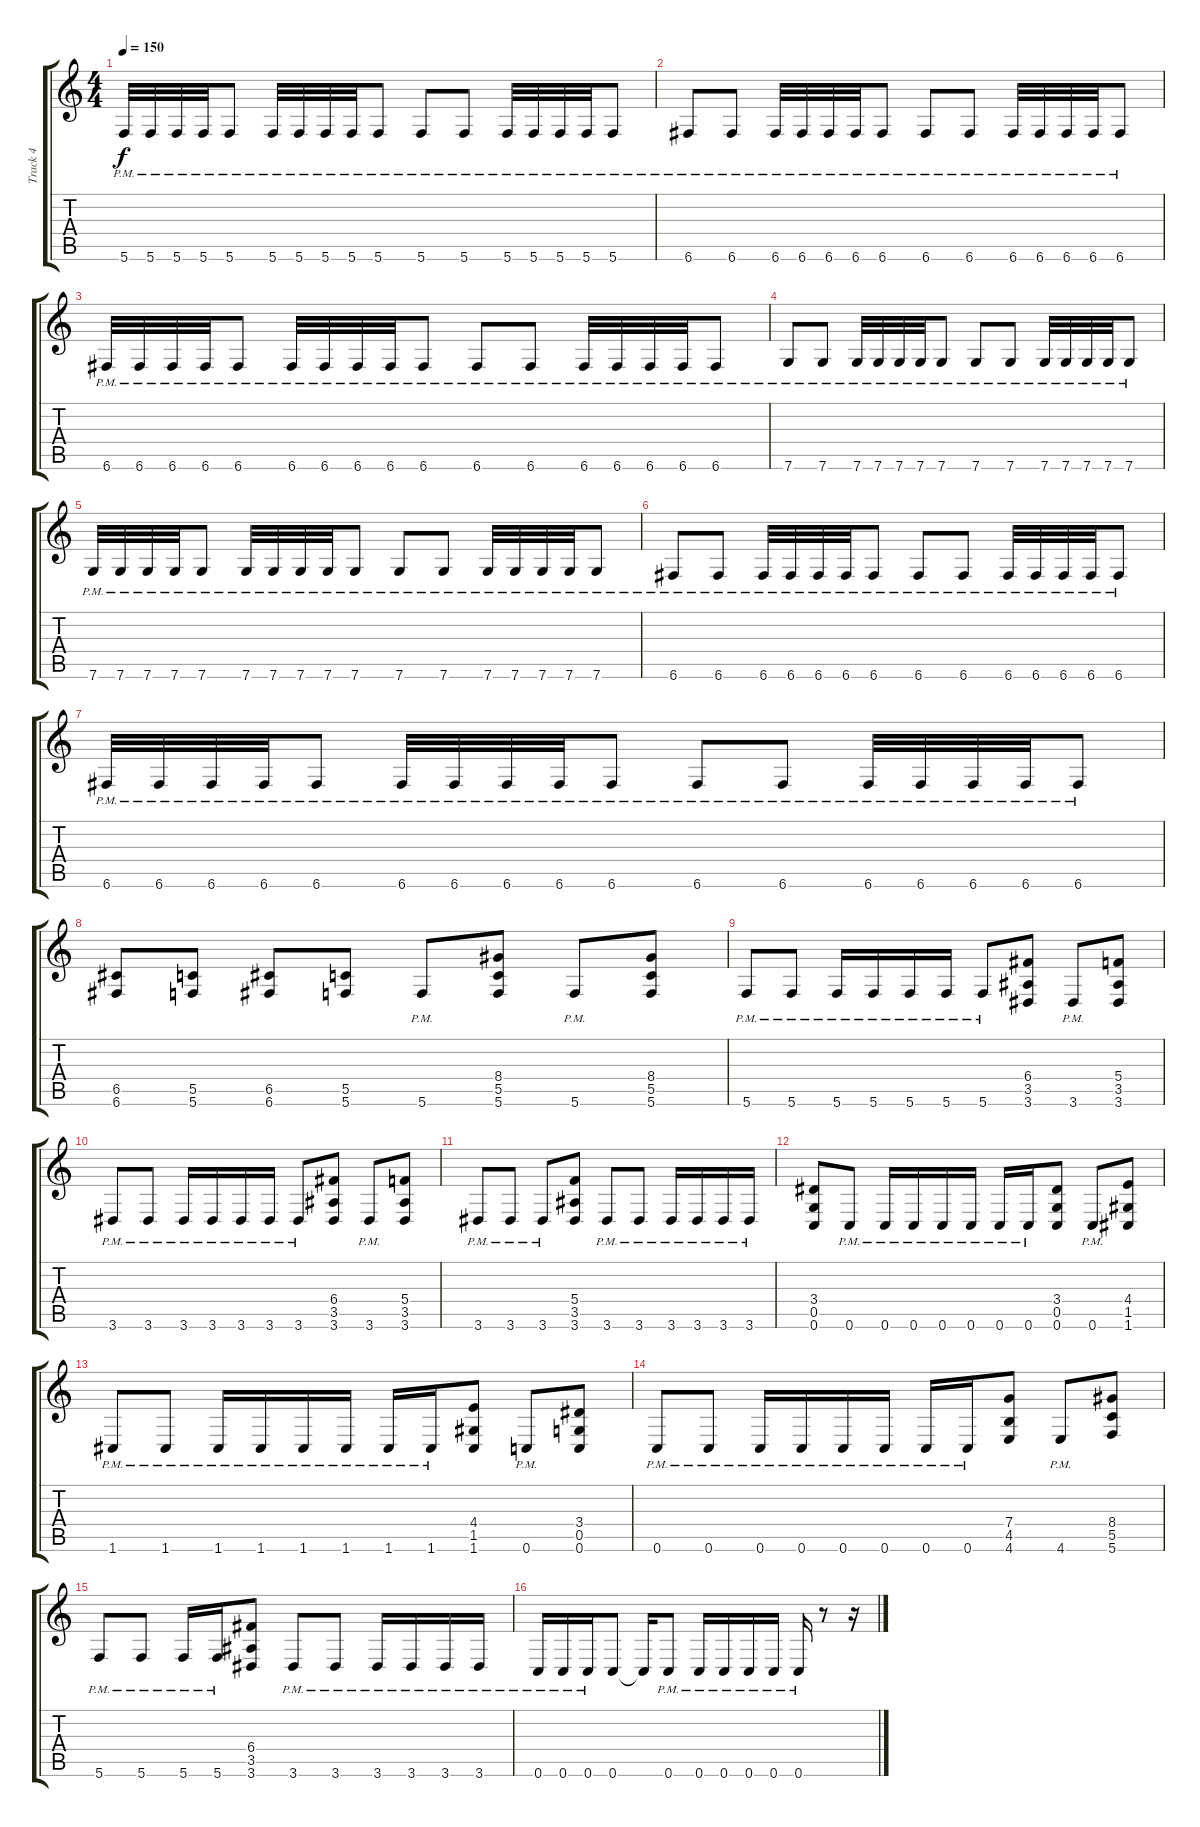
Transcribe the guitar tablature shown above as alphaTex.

\track ("Track 4" "Track 4") {instrument distortionguitar}
\staff {score tabs}
\tuning (D4 A3 F3 C3 G2 C2) {hide}
\ts (4 4)
\tempo 150
\clef g2
\ks c
5.6{pm}.32{dy f} 5.6{pm}.32 5.6{pm}.32 5.6{pm}.32 5.6{pm}.8 5.6{pm}.32 5.6{pm}.32 5.6{pm}.32 5.6{pm}.32 5.6{pm}.8 5.6{pm}.8 5.6{pm}.8 5.6{pm}.32 5.6{pm}.32 5.6{pm}.32 5.6{pm}.32 5.6{pm}.8 |
6.6{pm}.8 6.6{pm}.8 6.6{pm}.32 6.6{pm}.32 6.6{pm}.32 6.6{pm}.32 6.6{pm}.8 6.6{pm}.8 6.6{pm}.8 6.6{pm}.32 6.6{pm}.32 6.6{pm}.32 6.6{pm}.32 6.6{pm}.8 |
6.6{pm}.32 6.6{pm}.32 6.6{pm}.32 6.6{pm}.32 6.6{pm}.8 6.6{pm}.32 6.6{pm}.32 6.6{pm}.32 6.6{pm}.32 6.6{pm}.8 6.6{pm}.8 6.6{pm}.8 6.6{pm}.32 6.6{pm}.32 6.6{pm}.32 6.6{pm}.32 6.6{pm}.8 |
7.6{pm}.8 7.6{pm}.8 7.6{pm}.32 7.6{pm}.32 7.6{pm}.32 7.6{pm}.32 7.6{pm}.8 7.6{pm}.8 7.6{pm}.8 7.6{pm}.32 7.6{pm}.32 7.6{pm}.32 7.6{pm}.32 7.6{pm}.8 |
7.6{pm}.32 7.6{pm}.32 7.6{pm}.32 7.6{pm}.32 7.6{pm}.8 7.6{pm}.32 7.6{pm}.32 7.6{pm}.32 7.6{pm}.32 7.6{pm}.8 7.6{pm}.8 7.6{pm}.8 7.6{pm}.32 7.6{pm}.32 7.6{pm}.32 7.6{pm}.32 7.6{pm}.8 |
6.6{pm}.8 6.6{pm}.8 6.6{pm}.32 6.6{pm}.32 6.6{pm}.32 6.6{pm}.32 6.6{pm}.8 6.6{pm}.8 6.6{pm}.8 6.6{pm}.32 6.6{pm}.32 6.6{pm}.32 6.6{pm}.32 6.6{pm}.8 |
6.6{pm}.32 6.6{pm}.32 6.6{pm}.32 6.6{pm}.32 6.6{pm}.8 6.6{pm}.32 6.6{pm}.32 6.6{pm}.32 6.6{pm}.32 6.6{pm}.8 6.6{pm}.8 6.6{pm}.8 6.6{pm}.32 6.6{pm}.32 6.6{pm}.32 6.6{pm}.32 6.6{pm}.8 |
(6.5 6.6).8 (5.5 5.6).8 (6.5 6.6).8 (5.5 5.6).8 5.6{pm}.8 (8.4 5.5 5.6).8 5.6{pm}.8 (8.4 5.5 5.6).8 |
5.6{pm}.8 5.6{pm}.8 5.6{pm}.16 5.6{pm}.16 5.6{pm}.16 5.6{pm}.16 5.6{pm}.8 (6.4 3.5 3.6).8 3.6{pm}.8 (5.4 3.5 3.6).8 |
3.6{pm}.8 3.6{pm}.8 3.6{pm}.16 3.6{pm}.16 3.6{pm}.16 3.6{pm}.16 3.6{pm}.8 (6.4 3.5 3.6).8 3.6{pm}.8 (5.4 3.5 3.6).8 |
3.6{pm}.8 3.6{pm}.8 3.6{pm}.8 (5.4 3.5 3.6).8 3.6{pm}.8 3.6{pm}.8 3.6{pm}.16 3.6{pm}.16 3.6{pm}.16 3.6{pm}.16 |
(3.4 0.5 0.6).8 0.6{pm}.8 0.6{pm}.16 0.6{pm}.16 0.6{pm}.16 0.6{pm}.16 0.6{pm}.16 0.6{pm}.16 (3.4 0.5 0.6).8 0.6{pm}.8 (4.4 1.5 1.6).8 |
1.6{pm}.8 1.6{pm}.8 1.6{pm}.16 1.6{pm}.16 1.6{pm}.16 1.6{pm}.16 1.6{pm}.16 1.6{pm}.16 (4.4 1.5 1.6).8 0.6{pm}.8 (3.4 0.5 0.6).8 |
0.6{pm}.8 0.6{pm}.8 0.6{pm}.16 0.6{pm}.16 0.6{pm}.16 0.6{pm}.16 0.6{pm}.16 0.6{pm}.16 (7.4 4.5 4.6).8 4.6{pm}.8 (8.4 5.5 5.6).8 |
5.6{pm}.8 5.6{pm}.8 5.6{pm}.16 5.6{pm}.16 (6.4 3.5 3.6).8 3.6{pm}.8 3.6{pm}.8 3.6{pm}.16 3.6{pm}.16 3.6{pm}.16 3.6{pm}.16 |
0.6{pm}.16 0.6{pm}.16 0.6{pm}.16 0.6.8 0.6{t}.16 0.6{pm}.8 0.6{pm}.16 0.6{pm}.16 0.6{pm}.16 0.6{pm}.16 0.6{pm}.16 r.8 r.16
